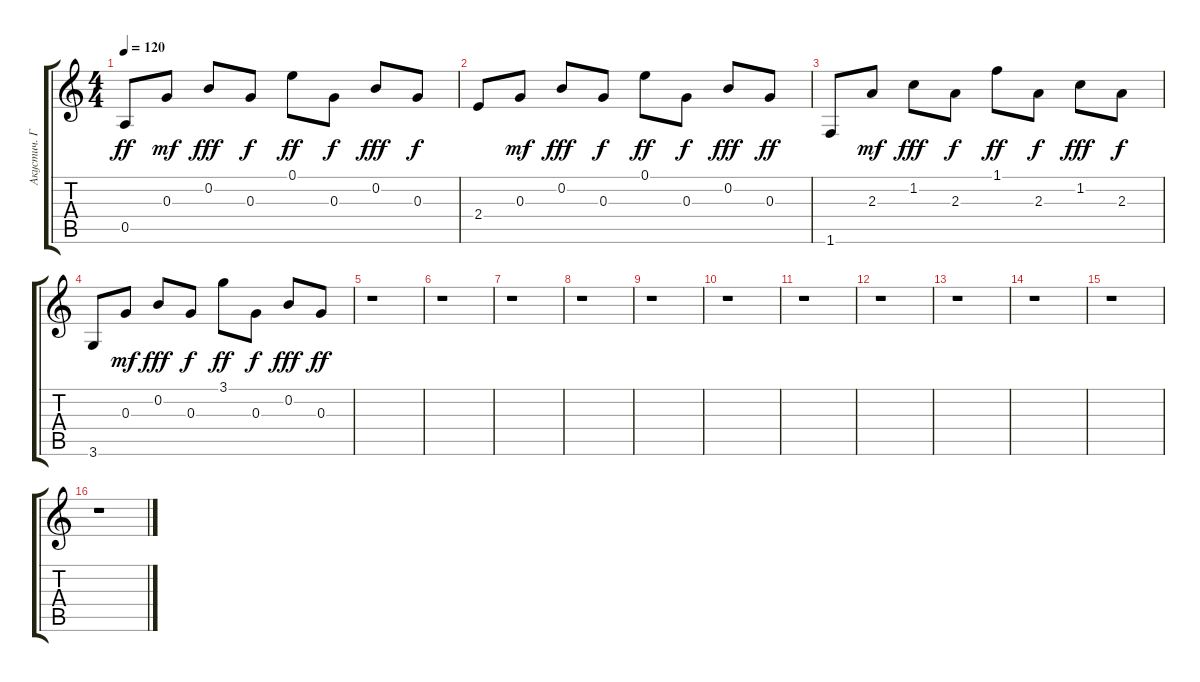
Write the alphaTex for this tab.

\track ("Акустич. Гитара" "Акустич. Г") {instrument acousticguitarsteel}
\staff {score tabs}
\tuning (E4 B3 G3 D3 A2 E2) {hide}
\ts (4 4)
\tempo 120
\clef g2
\ks c
0.5.8{dy ff} 0.3.8{dy mf} 0.2.8{dy fff} 0.3.8{dy f} 0.1.8{dy ff} 0.3.8{dy f} 0.2.8{dy fff} 0.3.8{dy f} |
2.4.8 0.3.8{dy mf} 0.2.8{dy fff} 0.3.8{dy f} 0.1.8{dy ff} 0.3.8{dy f} 0.2.8{dy fff} 0.3.8{dy ff} |
1.6.8 2.3.8{dy mf} 1.2.8{dy fff} 2.3.8{dy f} 1.1.8{dy ff} 2.3.8{dy f} 1.2.8{dy fff} 2.3.8{dy f} |
3.6.8 0.3.8{dy mf} 0.2.8{dy fff} 0.3.8{dy f} 3.1.8{dy ff} 0.3.8{dy f} 0.2.8{dy fff} 0.3.8{dy ff} |
r.1 |
r.1 |
r.1 |
r.1 |
r.1 |
r.1 |
r.1 |
r.1 |
r.1 |
r.1 |
r.1 |
r.1
